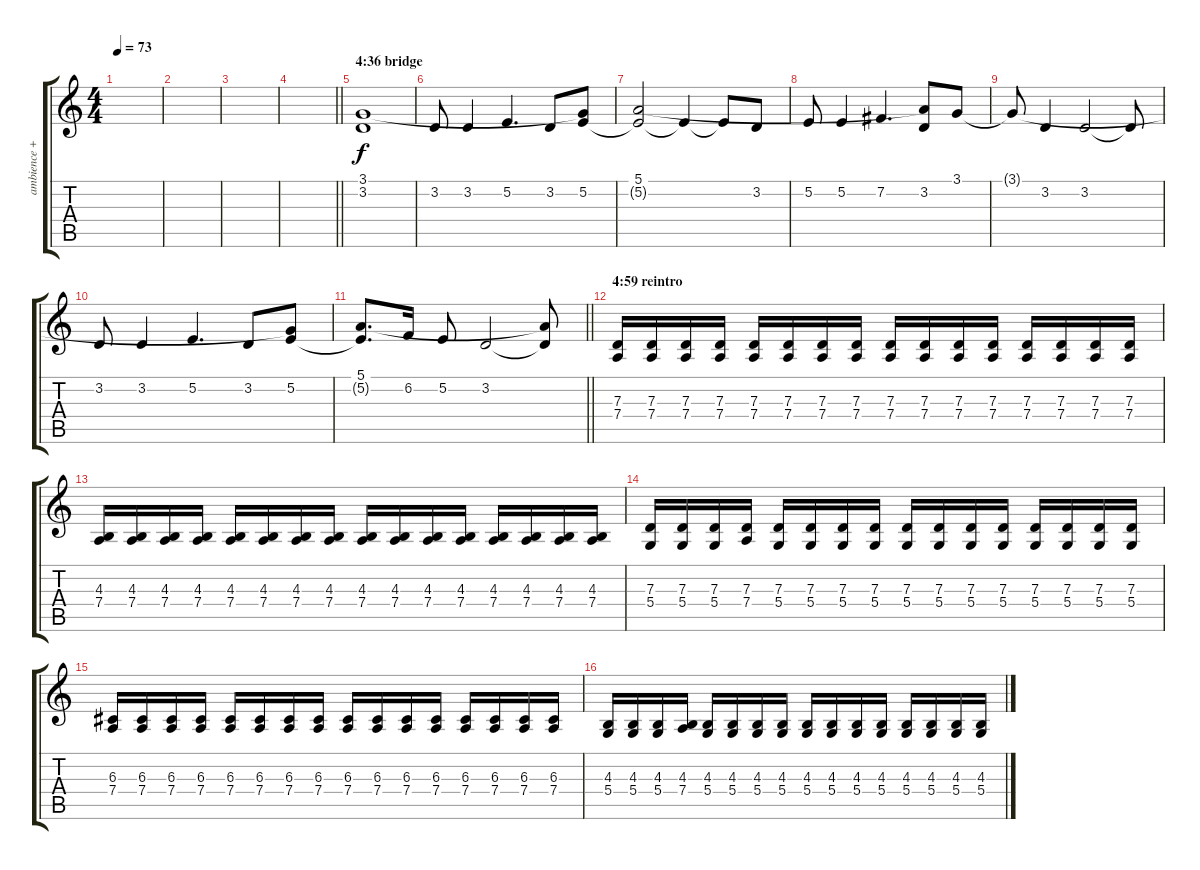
\track ("ambience + keys 2" "ambience +") {instrument violin}
\staff {score tabs}
\tuning (E4 B3 G3 D3 A2 E2) {hide}
\ts (4 4)
\tempo 73
\clef g2
\ks c
|
|
|
\barLineRight lightlight
|
\section ("" "4:36 bridge")
(3.1 3.2).1{volume 12 instrument stringensemble2} |
3.2.8 3.2.4 5.2.4{d} 3.2.8 (3.1{t} 5.2).8 |
(5.1 5.2{t}).2 5.2{t}.4 5.2{t}.8 3.2.8 |
5.2.8 5.2.4 7.2.4{d} (5.1{t} 3.2).8 3.1.8 |
3.1{t}.8 3.2.4 3.2.2 3.2{t}.8 |
3.2.8 3.2.4 5.2.4{d} 3.2.8 (3.1{t} 5.2).8 |
\barLineRight lightlight
(5.1 5.2{t}).8{d} 6.2.16 5.2.8 3.2.2 (5.1{t} 3.2{t}).8 |
\section ("" "4:59 reintro")
(7.3 7.4).16{volume 6 balance 0 instrument clavinet} (7.3 7.4).16 (7.3 7.4).16 (7.3 7.4).16 (7.3 7.4).16{balance 16} (7.3 7.4).16 (7.3 7.4).16 (7.3 7.4).16 (7.3 7.4).16{balance 0} (7.3 7.4).16 (7.3 7.4).16 (7.3 7.4).16 (7.3 7.4).16{volume 7 balance 0} (7.3 7.4).16 (7.3 7.4).16 (7.3 7.4).16 |
(4.3 7.4).16{balance 16} (4.3 7.4).16 (4.3 7.4).16 (4.3 7.4).16 (4.3 7.4).16{balance 0} (4.3 7.4).16 (4.3 7.4).16 (4.3 7.4).16 (4.3 7.4).16{balance 16} (4.3 7.4).16 (4.3 7.4).16 (4.3 7.4).16 (4.3 7.4).16{balance 0} (4.3 7.4).16 (4.3 7.4).16 (4.3 7.4).16 |
(7.3 5.4).16{balance 16} (7.3 5.4).16 (7.3 5.4).16 (7.3 7.4).16 (7.3 5.4).16{balance 0} (7.3 5.4).16 (7.3 5.4).16 (7.3 5.4).16 (7.3 5.4).16{balance 16} (7.3 5.4).16 (7.3 5.4).16 (7.3 5.4).16 (7.3 5.4).16{balance 0} (7.3 5.4).16 (7.3 5.4).16 (7.3 5.4).16 |
(6.3 7.4).16{balance 16} (6.3 7.4).16 (6.3 7.4).16 (6.3 7.4).16 (6.3 7.4).16{balance 0} (6.3 7.4).16 (6.3 7.4).16 (6.3 7.4).16 (6.3 7.4).16{balance 16} (6.3 7.4).16 (6.3 7.4).16 (6.3 7.4).16 (6.3 7.4).16{balance 0} (6.3 7.4).16 (6.3 7.4).16 (6.3 7.4).16 |
(4.3 5.4).16{balance 16} (4.3 5.4).16 (4.3 5.4).16 (4.3 7.4).16 (4.3 5.4).16{balance 0} (4.3 5.4).16 (4.3 5.4).16 (4.3 5.4).16 (4.3 5.4).16{balance 16} (4.3 5.4).16 (4.3 5.4).16 (4.3 5.4).16 (4.3 5.4).16{balance 0} (4.3 5.4).16 (4.3 5.4).16 (4.3 5.4).16
